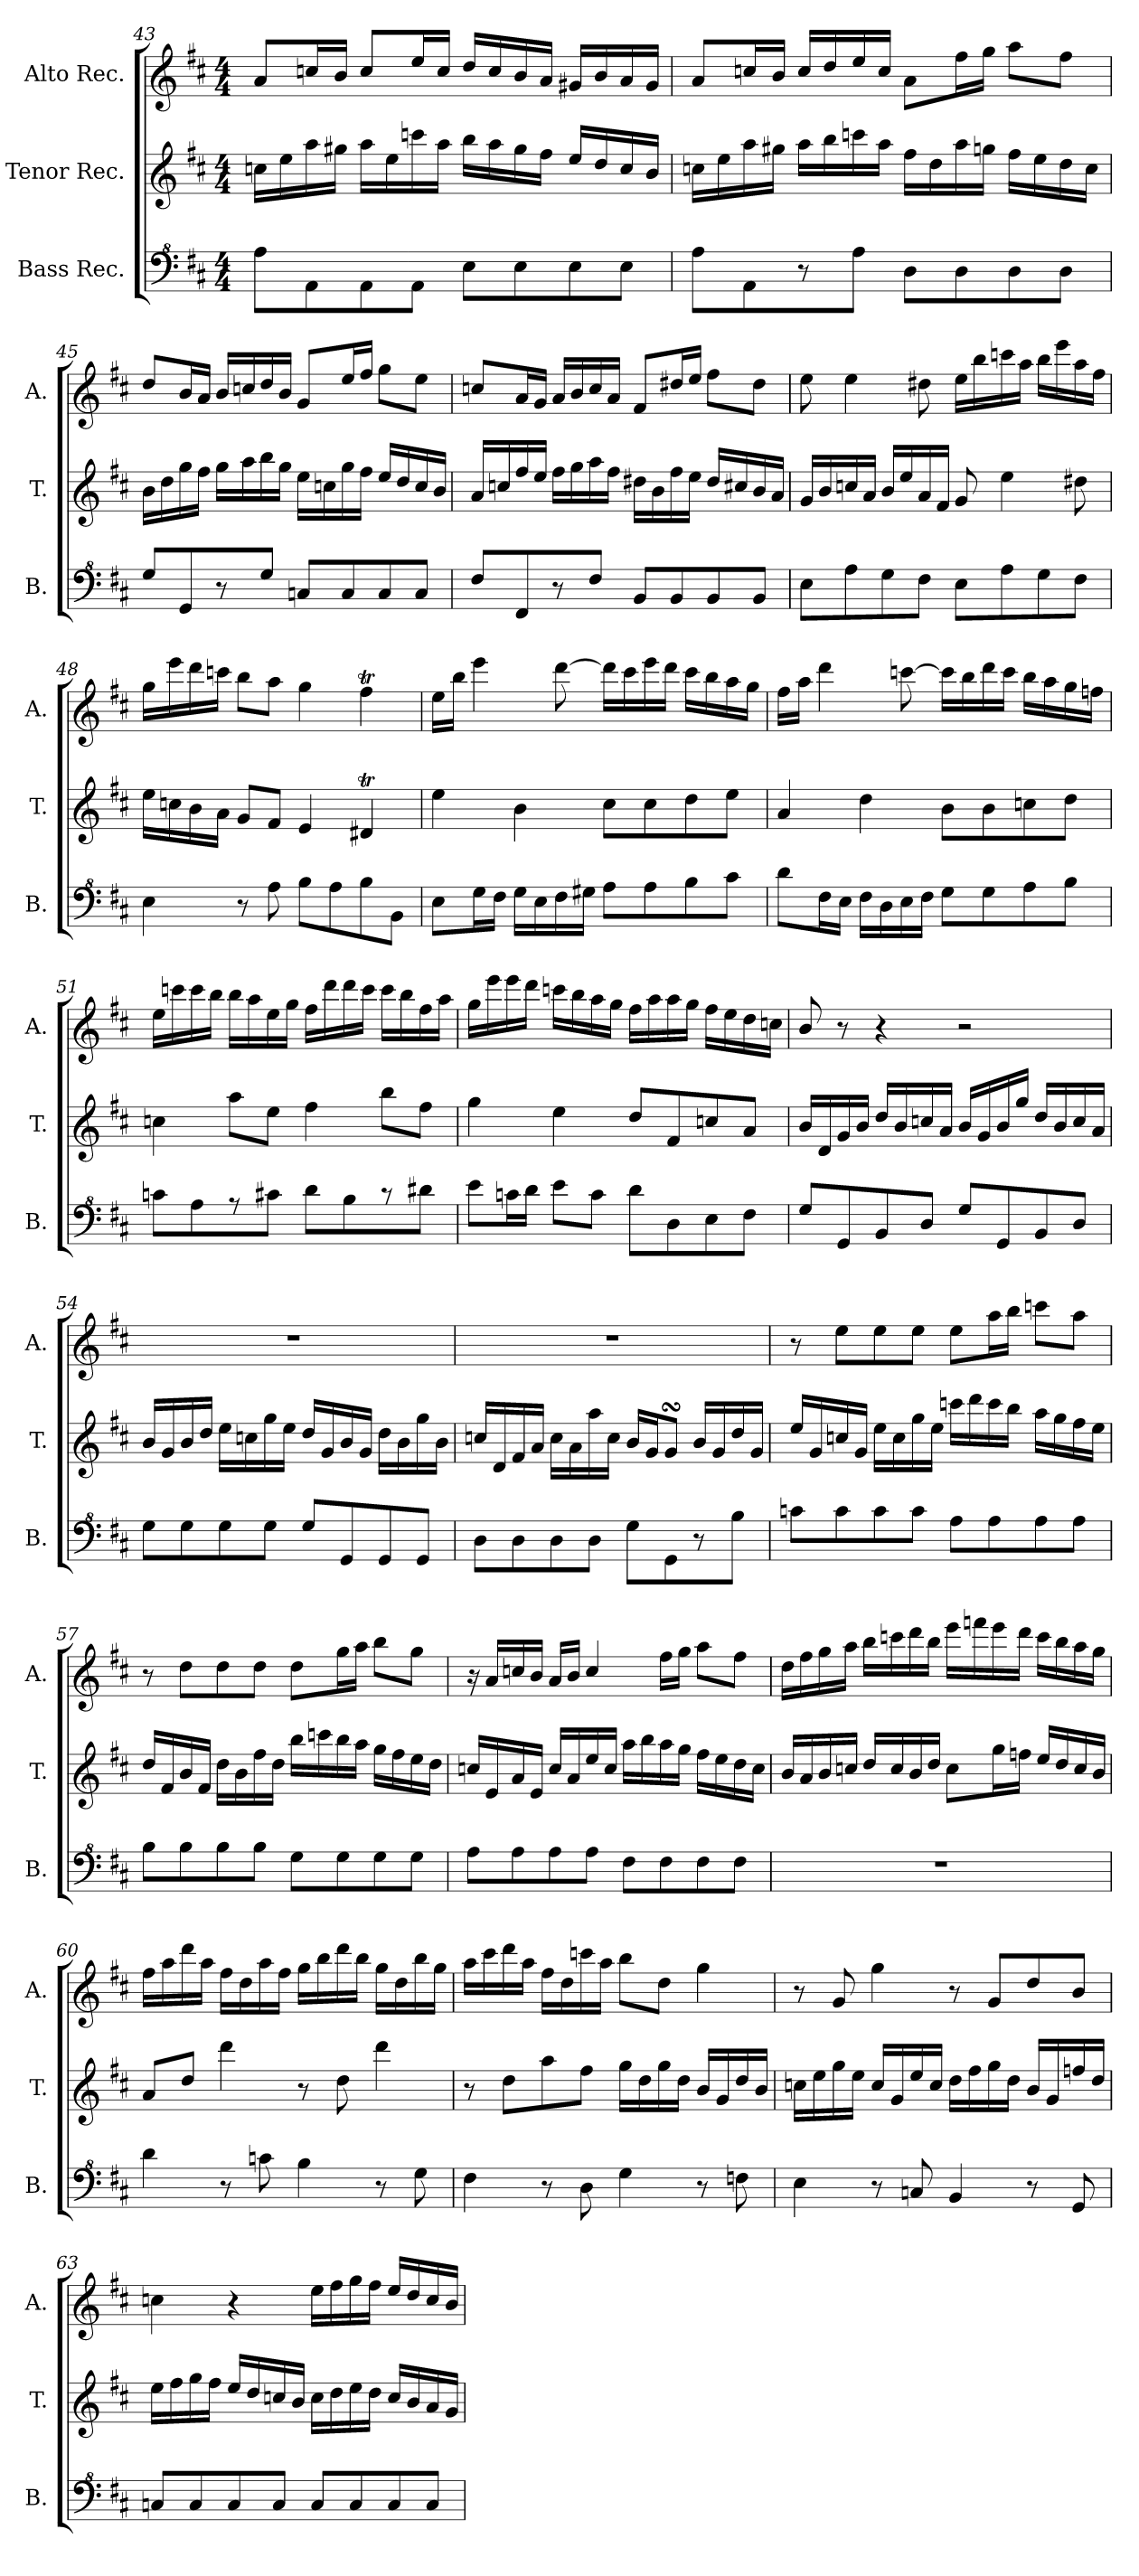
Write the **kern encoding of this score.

**kern	**kern	**kern
*part3	*part2	*part1
*staff3	*staff2	*staff1
*I"Bass Rec.	*I"Tenor Rec.	*I"Alto Rec.
*I'B.	*I'T.	*I'A.
*clefF^4	*clefG2	*clefG2
*k[f#c#]	*k[f#c#]	*k[f#c#]
*M4/4	*M4/4	*M4/4
=43	=43	=43
8a\L	16ccn\LL	8a/L
.	16ee\	.
8A\	16aa\	16ccn/L
.	16gg#X\JJ	16b/JJ
8A\	16aa\LL	8cc/L
.	16ee\	.
8A\J	16cccn\	16ee/L
.	16aa\JJ	16cc/JJ
8e\L	16bb\LL	16dd/LL
.	16aa\	16cc/
8e\	16gg#\	16b/
.	16ff#\JJ	16a/JJ
8e\	16ee/LL	16g#X/LL
.	16dd/	16b/
8e\J	16cc/	16a/
.	16b/JJ	16g#/JJ
!!LO:LB:g=z
=44	=44	=44
8a\L	16ccn\LL	8a/L
.	16ee\	.
8A\	16aa\	16ccn/L
.	16gg#X\JJ	16b/JJ
8r	16aa\LL	16cc/LL
.	16bb\	16dd/
8a\J	16cccn\	16ee/
.	16aa\JJ	16cc/JJ
8d\L	16ff#\LL	8a\L
.	16dd\	.
8d\	16aa\	16ff#\L
.	16ggn\JJ	16gg\JJ
8d\	16ff#\LL	8aa\L
.	16ee\	.
8d\J	16dd\	8ff#\J
.	16cc\JJ	.
=45	=45	=45
8g/L	16b\LL	8dd/L
.	16dd\	.
8G/	16gg\	16b/L
.	16ff#\JJ	16a/JJ
8r	16gg\LL	16b/LL
.	16aa\	16ccn/
8g/J	16bb\	16dd/
.	16gg\JJ	16b/JJ
8cn/L	16ee\LL	8g/L
.	16ccn\	.
8c/	16gg\	16ee/L
.	16ff#\JJ	16ff#/JJ
8c/	16ee/LL	8gg\L
.	16dd/	.
8c/J	16cc/	8ee\J
.	16b/JJ	.
=46	=46	=46
8f#/L	16a/LL	8ccn/L
.	16ccn/	.
8F#/	16ff#/	16a/L
.	16ee/JJ	16g/JJ
8r	16ff#\LL	16a/LL
.	16gg\	16b/
8f#/J	16aa\	16cc/
.	16ff#\JJ	16a/JJ
8B/L	16dd#X\LL	8f#/L
.	16b\	.
8B/	16ff#\	16dd#X/L
.	16ee\JJ	16ee/JJ
8B/	16dd#/LL	8ff#\L
.	16cc#X/	.
8B/J	16b/	8dd#\J
.	16a/JJ	.
!!LO:LB:g=z
=47	=47	=47
8e\L	16g/LL	8ee\
.	16b/	.
8a\	16ccn/	4ee\
.	16a/JJ	.
8g\	16b/LL	.
.	16ee/	.
8f#\J	16a/	8dd#X\
.	16f#/JJ	.
8e\L	8g/	16ee\LL
.	.	16bb\
8a\	4ee\	16cccn\
.	.	16aa\JJ
8g\	.	16bb\LL
.	.	16eee\
8f#\J	8dd#X\	16aa\
.	.	16ff#\JJ
=48	=48	=48
4e\	16ee\LL	16gg\LL
.	16ccn\	16eee\
.	16b\	16ddd\
.	16a\JJ	16cccn\JJ
8r	8g/L	8bb\L
8a\	8f#/J	8aa\J
8b\L	4e/	4gg\
8a\	.	.
8b\	4d#Xt/	4ff#t\
8B\J	.	.
=49	=49	=49
8e\L	4ee\	16ee\LL
.	.	16bb\JJ
16g\L	.	4eee\
16f#\JJ	.	.
16g\LL	4b\	.
16e\	.	.
16f#\	.	[8ddd\
16g#X\JJ	.	.
8a\L	8cc#\L	16ddd\LL]
.	.	16ccc#\
8a\	8cc#\	16eee\
.	.	16ddd\JJ
8b\	8dd\	16ccc#\LL
.	.	16bb\
8cc#\J	8ee\J	16aa\
.	.	16gg\JJ
!!LO:LB:g=z
=50	=50	=50
8dd\L	4a/	16ff#\LL
.	.	16aa\JJ
16f#\L	.	4ddd\
16e\JJ	.	.
16f#\LL	4dd\	.
16d\	.	.
16e\	.	[8cccn\
16f#\JJ	.	.
8g\L	8b\L	16ccc\LL]
.	.	16bb\
8g\	8b\	16ddd\
.	.	16ccc\JJ
8a\	8ccn\	16bb\LL
.	.	16aa\
8b\J	8dd\J	16gg\
.	.	16ffn\JJ
=51	=51	=51
8ccn\L	4ccn\	16ee\LL
.	.	16cccn\
8a\	.	16ccc\
.	.	16bb\JJ
8r	8aa\L	16bb\LL
.	.	16aa\
8cc#X\J	8ee\J	16ee\
.	.	16gg\JJ
8dd\L	4ff#\	16ff#\LL
.	.	16ddd\
8b\	.	16ddd\
.	.	16ccc\JJ
8r	8bb\L	16ccc\LL
.	.	16bb\
8dd#X\J	8ff#\J	16ff#\
.	.	16aa\JJ
=52	=52	=52
8ee\L	4gg\	16gg\LL
.	.	16eee\
16ccn\L	.	16eee\
16dd\JJ	.	16ddd\JJ
8ee\L	4ee\	16cccn\LL
.	.	16bb\
8cc\J	.	16aa\
.	.	16gg\JJ
8dd\L	8dd/L	16ff#\LL
.	.	16aa\
8d\	8f#/	16aa\
.	.	16gg\JJ
8e\	8ccn/	16ff#\LL
.	.	16ee\
8f#\J	8a/J	16dd\
.	.	16ccn\JJ
!!LO:LB:g=z
=53	=53	=53
8g/L	16b/LL	8b/
.	16d/	.
8G/	16g/	8r
.	16b/JJ	.
8B/	16dd/LL	4r
.	16b/	.
8d/J	16ccn/	.
.	16a/JJ	.
8g/L	16b/LL	2r
.	16g/	.
8G/	16b/	.
.	16gg/JJ	.
8B/	16dd/LL	.
.	16b/	.
8d/J	16cc/	.
.	16a/JJ	.
=54	=54	=54
8g\L	16b/LL	1r
.	16g/	.
8g\	16b/	.
.	16dd/JJ	.
8g\	16ee\LL	.
.	16ccn\	.
8g\J	16gg\	.
.	16ee\JJ	.
8g/L	16dd/LL	.
.	16g/	.
8G/	16b/	.
.	16g/JJ	.
8G/	16dd\LL	.
.	16b\	.
8G/J	16gg\	.
.	16b\JJ	.
=55	=55	=55
8d\L	16ccn/LL	1r
.	16d/	.
8d\	16f#/	.
.	16a/JJ	.
8d\	16cc\LL	.
.	16a\	.
8d\J	16aa\	.
.	16cc\JJ	.
8g\L	16b/LL	.
.	16g/J	.
8G\	8gsSSs/J	.
8r	16b/LL	.
.	16g/	.
8b\J	16dd/	.
.	16g/JJ	.
=56	=56	=56
8ccn\L	16ee/LL	8r
.	16g/	.
8cc\	16ccn/	8ee\L
.	16g/JJ	.
8cc\	16ee\LL	8ee\
.	16cc\	.
8cc\J	16gg\	8ee\J
.	16ee\JJ	.
8a\L	16cccn\LL	8ee\L
.	16ddd\	.
8a\	16ccc\	16aa\L
.	16bb\JJ	16bb\JJ
8a\	16aa\LL	8cccn\L
.	16gg\	.
8a\J	16ff#\	8aa\J
.	16ee\JJ	.
!!LO:LB:g=z
=57	=57	=57
8b\L	16dd/LL	8r
.	16f#/	.
8b\	16b/	8dd\L
.	16f#/JJ	.
8b\	16dd\LL	8dd\
.	16b\	.
8b\J	16ff#\	8dd\J
.	16dd\JJ	.
8g\L	16bb\LL	8dd\L
.	16cccn\	.
8g\	16bb\	16gg\L
.	16aa\JJ	16aa\JJ
8g\	16gg\LL	8bb\L
.	16ff#\	.
8g\J	16ee\	8gg\J
.	16dd\JJ	.
=58	=58	=58
8a\L	16ccn/LL	16r
.	16e/	16a/LL
8a\	16a/	16ccn/
.	16e/JJ	16b/JJ
8a\	16cc/LL	16a/LL
.	16a/	16b/JJ
8a\J	16ee/	4cc/
.	16cc/JJ	.
8f#\L	16aa\LL	.
.	16bb\	.
8f#\	16aa\	16ff#\LL
.	16gg\JJ	16gg\JJ
8f#\	16ff#\LL	8aa\L
.	16ee\	.
8f#\J	16dd\	8ff#\J
.	16cc\JJ	.
=59	=59	=59
1r	16b/LL	16dd\LL
.	16a/	16ff#\
.	16b/	16gg\
.	16ccn/JJ	16aa\JJ
.	16dd/LL	16bb\LL
.	16cc/	16cccn\
.	16b/	16ddd\
.	16dd/JJ	16bb\JJ
.	8cc\L	16eee\LL
.	.	16fffn\
.	16gg\L	16eee\
.	16ffn\JJ	16ddd\JJ
.	16ee/LL	16ccc\LL
.	16dd/	16bb\
.	16cc/	16aa\
.	16b/JJ	16gg\JJ
!!LO:PB:g=z
=60	=60	=60
4dd\	8a/L	16ff#\LL
.	.	16aa\
.	8dd/J	16ddd\
.	.	16aa\JJ
8r	4ddd\	16ff#\LL
.	.	16dd\
8ccn\	.	16aa\
.	.	16ff#\JJ
4b\	8r	16gg\LL
.	.	16bb\
.	8dd\	16ddd\
.	.	16bb\JJ
8r	4ddd\	16gg\LL
.	.	16dd\
8g\	.	16bb\
.	.	16gg\JJ
=61	=61	=61
4f#\	8r	16aa\LL
.	.	16ccc#\
.	8dd\L	16ddd\
.	.	16aa\JJ
8r	8aa\	16ff#\LL
.	.	16dd\
8d\	8ff#\J	16cccn\
.	.	16aa\JJ
4g\	16gg\LL	8bb\L
.	16dd\	.
.	16gg\	8dd\J
.	16dd\JJ	.
8r	16b/LL	4gg\
.	16g/	.
8fn\	16dd/	.
.	16b/JJ	.
=62	=62	=62
4e\	16ccn\LL	8r
.	16ee\	.
.	16gg\	8g/
.	16ee\JJ	.
8r	16cc/LL	4gg\
.	16g/	.
8cn/	16ee/	.
.	16cc/JJ	.
4B/	16dd\LL	8r
.	16ff#\	.
.	16gg\	8g/L
.	16dd\JJ	.
8r	16b/LL	8dd/
.	16g/	.
8G/	16ffn/	8b/J
.	16dd/JJ	.
!!LO:LB:g=z
=63	=63	=63
8cn/L	16ee\LL	4ccn\
.	16ff#\	.
8c/	16gg\	.
.	16ff#\JJ	.
8c/	16ee/LL	4r
.	16dd/	.
8c/J	16ccn/	.
.	16b/JJ	.
8c/L	16cc\LL	16ee\LL
.	16dd\	16ff#\
8c/	16ee\	16gg\
.	16dd\JJ	16ff#\JJ
8c/	16cc/LL	16ee/LL
.	16b/	16dd/
8c/J	16a/	16cc/
.	16g/JJ	16b/JJ
=	=	=
*-	*-	*-
